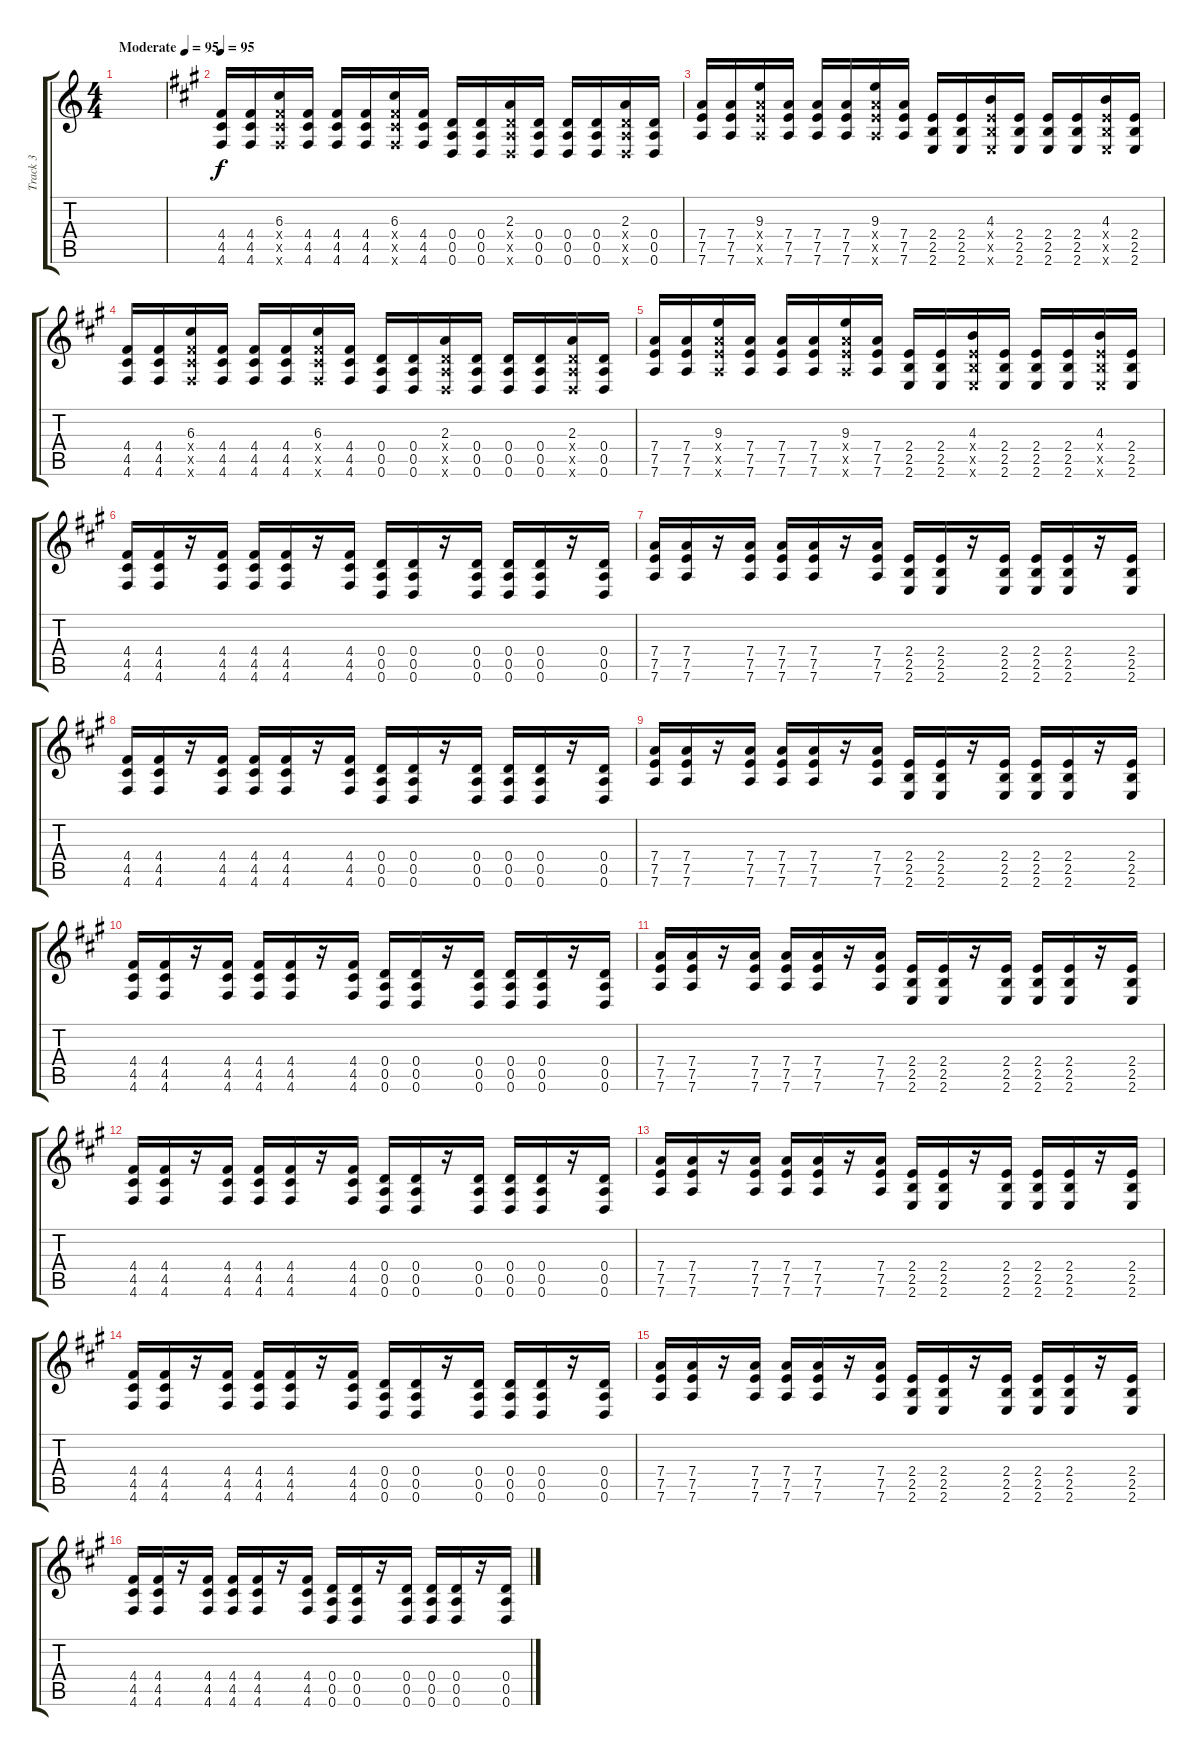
\track ("Track 3" "Track 3") {instrument distortionguitar}
\staff {score tabs}
\tuning (E4 B3 G3 D3 A2 D2) {hide}
\ts (4 4)
\tempo (95 "Moderate")
\clef g2
\ks c
|
\tempo 95
\ks a
(4.4 4.5 4.6).16{instrument overdrivenguitar} (4.4 4.5 4.6).16 (6.3 4.4{x} 4.5{x} 4.6{x}).16 (4.4 4.5 4.6).16 (4.4 4.5 4.6).16 (4.4 4.5 4.6).16 (6.3 4.4{x} 4.5{x} 4.6{x}).16 (4.4 4.5 4.6).16 (0.4 0.5 0.6).16 (0.4 0.5 0.6).16 (2.3 0.4{x} 0.5{x} 0.6{x}).16 (0.4 0.5 0.6).16 (0.4 0.5 0.6).16 (0.4 0.5 0.6).16 (2.3 0.4{x} 0.5{x} 0.6{x}).16 (0.4 0.5 0.6).16 |
(7.4 7.5 7.6).16 (7.4 7.5 7.6).16 (9.3 7.4{x} 7.5{x} 7.6{x}).16 (7.4 7.5 7.6).16 (7.4 7.5 7.6).16 (7.4 7.5 7.6).16 (9.3 7.4{x} 7.5{x} 7.6{x}).16 (7.4 7.5 7.6).16 (2.4 2.5 2.6).16 (2.4 2.5 2.6).16 (4.3 2.4{x} 2.5{x} 2.6{x}).16 (2.4 2.5 2.6).16 (2.4 2.5 2.6).16 (2.4 2.5 2.6).16 (4.3 2.4{x} 2.5{x} 2.6{x}).16 (2.4 2.5 2.6).16 |
(4.4 4.5 4.6).16 (4.4 4.5 4.6).16 (6.3 4.4{x} 4.5{x} 4.6{x}).16 (4.4 4.5 4.6).16 (4.4 4.5 4.6).16 (4.4 4.5 4.6).16 (6.3 4.4{x} 4.5{x} 4.6{x}).16 (4.4 4.5 4.6).16 (0.4 0.5 0.6).16 (0.4 0.5 0.6).16 (2.3 0.4{x} 0.5{x} 0.6{x}).16 (0.4 0.5 0.6).16 (0.4 0.5 0.6).16 (0.4 0.5 0.6).16 (2.3 0.4{x} 0.5{x} 0.6{x}).16 (0.4 0.5 0.6).16 |
(7.4 7.5 7.6).16 (7.4 7.5 7.6).16 (9.3 7.4{x} 7.5{x} 7.6{x}).16 (7.4 7.5 7.6).16 (7.4 7.5 7.6).16 (7.4 7.5 7.6).16 (9.3 7.4{x} 7.5{x} 7.6{x}).16 (7.4 7.5 7.6).16 (2.4 2.5 2.6).16 (2.4 2.5 2.6).16 (4.3 2.4{x} 2.5{x} 2.6{x}).16 (2.4 2.5 2.6).16 (2.4 2.5 2.6).16 (2.4 2.5 2.6).16 (4.3 2.4{x} 2.5{x} 2.6{x}).16 (2.4 2.5 2.6).16 |
(4.4 4.5 4.6).16 (4.4 4.5 4.6).16 r.16 (4.4 4.5 4.6).16 (4.4 4.5 4.6).16 (4.4 4.5 4.6).16 r.16 (4.4 4.5 4.6).16 (0.4 0.5 0.6).16 (0.4 0.5 0.6).16 r.16 (0.4 0.5 0.6).16 (0.4 0.5 0.6).16 (0.4 0.5 0.6).16 r.16 (0.4 0.5 0.6).16 |
(7.4 7.5 7.6).16 (7.4 7.5 7.6).16 r.16 (7.4 7.5 7.6).16 (7.4 7.5 7.6).16 (7.4 7.5 7.6).16 r.16 (7.4 7.5 7.6).16 (2.4 2.5 2.6).16 (2.4 2.5 2.6).16 r.16 (2.4 2.5 2.6).16 (2.4 2.5 2.6).16 (2.4 2.5 2.6).16 r.16 (2.4 2.5 2.6).16 |
(4.4 4.5 4.6).16 (4.4 4.5 4.6).16 r.16 (4.4 4.5 4.6).16 (4.4 4.5 4.6).16 (4.4 4.5 4.6).16 r.16 (4.4 4.5 4.6).16 (0.4 0.5 0.6).16 (0.4 0.5 0.6).16 r.16 (0.4 0.5 0.6).16 (0.4 0.5 0.6).16 (0.4 0.5 0.6).16 r.16 (0.4 0.5 0.6).16 |
(7.4 7.5 7.6).16 (7.4 7.5 7.6).16 r.16 (7.4 7.5 7.6).16 (7.4 7.5 7.6).16 (7.4 7.5 7.6).16 r.16 (7.4 7.5 7.6).16 (2.4 2.5 2.6).16 (2.4 2.5 2.6).16 r.16 (2.4 2.5 2.6).16 (2.4 2.5 2.6).16 (2.4 2.5 2.6).16 r.16 (2.4 2.5 2.6).16 |
(4.4 4.5 4.6).16 (4.4 4.5 4.6).16 r.16 (4.4 4.5 4.6).16 (4.4 4.5 4.6).16 (4.4 4.5 4.6).16 r.16 (4.4 4.5 4.6).16 (0.4 0.5 0.6).16 (0.4 0.5 0.6).16 r.16 (0.4 0.5 0.6).16 (0.4 0.5 0.6).16 (0.4 0.5 0.6).16 r.16 (0.4 0.5 0.6).16 |
(7.4 7.5 7.6).16 (7.4 7.5 7.6).16 r.16 (7.4 7.5 7.6).16 (7.4 7.5 7.6).16 (7.4 7.5 7.6).16 r.16 (7.4 7.5 7.6).16 (2.4 2.5 2.6).16 (2.4 2.5 2.6).16 r.16 (2.4 2.5 2.6).16 (2.4 2.5 2.6).16 (2.4 2.5 2.6).16 r.16 (2.4 2.5 2.6).16 |
(4.4 4.5 4.6).16 (4.4 4.5 4.6).16 r.16 (4.4 4.5 4.6).16 (4.4 4.5 4.6).16 (4.4 4.5 4.6).16 r.16 (4.4 4.5 4.6).16 (0.4 0.5 0.6).16 (0.4 0.5 0.6).16 r.16 (0.4 0.5 0.6).16 (0.4 0.5 0.6).16 (0.4 0.5 0.6).16 r.16 (0.4 0.5 0.6).16 |
(7.4 7.5 7.6).16 (7.4 7.5 7.6).16 r.16 (7.4 7.5 7.6).16 (7.4 7.5 7.6).16 (7.4 7.5 7.6).16 r.16 (7.4 7.5 7.6).16 (2.4 2.5 2.6).16 (2.4 2.5 2.6).16 r.16 (2.4 2.5 2.6).16 (2.4 2.5 2.6).16 (2.4 2.5 2.6).16 r.16 (2.4 2.5 2.6).16 |
(4.4 4.5 4.6).16 (4.4 4.5 4.6).16 r.16 (4.4 4.5 4.6).16 (4.4 4.5 4.6).16 (4.4 4.5 4.6).16 r.16 (4.4 4.5 4.6).16 (0.4 0.5 0.6).16 (0.4 0.5 0.6).16 r.16 (0.4 0.5 0.6).16 (0.4 0.5 0.6).16 (0.4 0.5 0.6).16 r.16 (0.4 0.5 0.6).16 |
(7.4 7.5 7.6).16 (7.4 7.5 7.6).16 r.16 (7.4 7.5 7.6).16 (7.4 7.5 7.6).16 (7.4 7.5 7.6).16 r.16 (7.4 7.5 7.6).16 (2.4 2.5 2.6).16 (2.4 2.5 2.6).16 r.16 (2.4 2.5 2.6).16 (2.4 2.5 2.6).16 (2.4 2.5 2.6).16 r.16 (2.4 2.5 2.6).16 |
(4.4 4.5 4.6).16 (4.4 4.5 4.6).16 r.16 (4.4 4.5 4.6).16 (4.4 4.5 4.6).16 (4.4 4.5 4.6).16 r.16 (4.4 4.5 4.6).16 (0.4 0.5 0.6).16 (0.4 0.5 0.6).16 r.16 (0.4 0.5 0.6).16 (0.4 0.5 0.6).16 (0.4 0.5 0.6).16 r.16 (0.4 0.5 0.6).16
